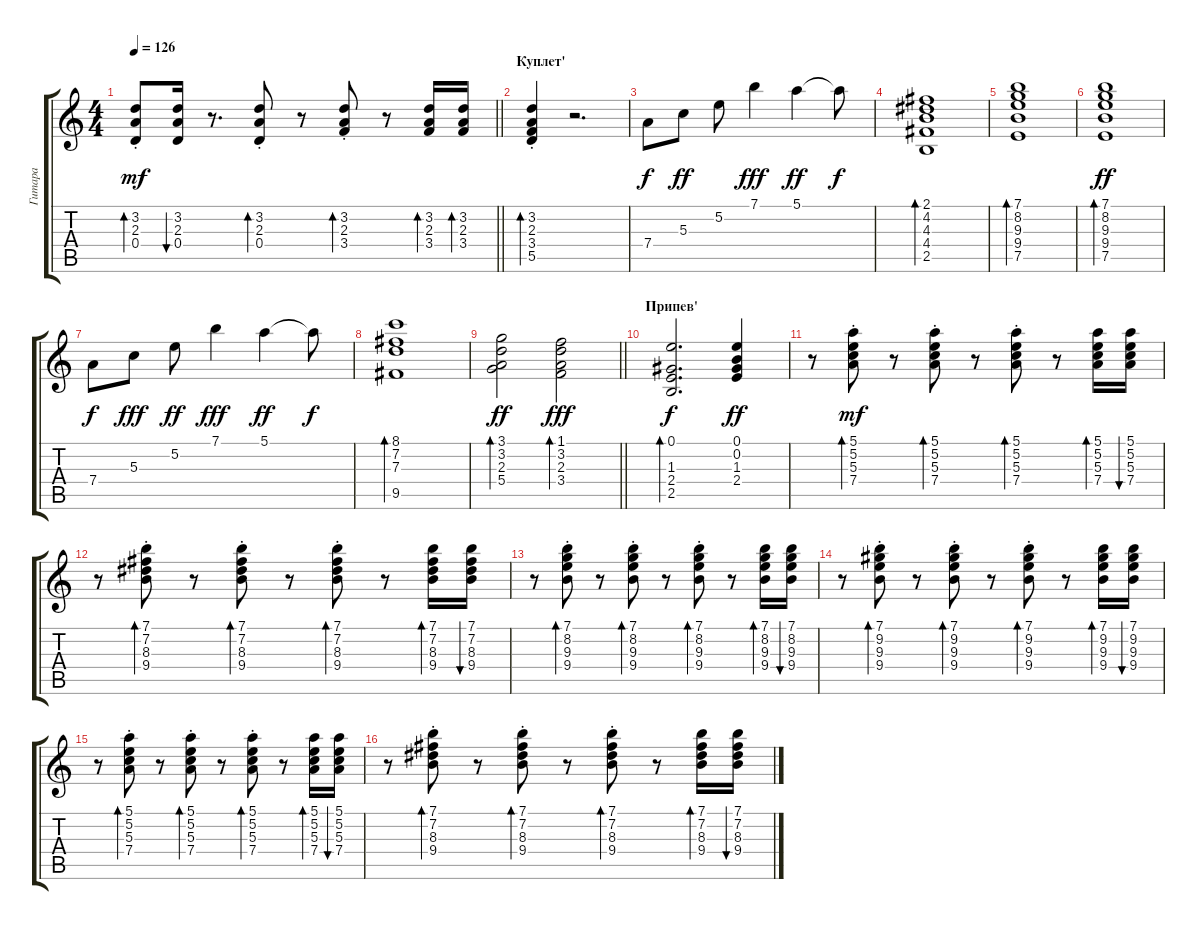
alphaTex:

\track ("Гитара" "Гитара") {instrument acousticguitarsteel}
\staff {score tabs}
\tuning (E4 B3 G3 D3 A2 E2) {hide}
\ts (4 4)
\tempo 126
\clef g2
\barLineRight lightlight
\ks c
(3.2{st} 2.3{st} 0.4{st}).8{bd 30 dy mf} (3.2 2.3 0.4).16{bu 30} r.8{d} (3.2{st} 2.3{st} 0.4{st}).8{bd 30} r.8 (3.2{st} 2.3{st} 3.4{st}).8{bd 30} r.8 (3.2 2.3 3.4).16{bd 30} (3.2 2.3 3.4).16{bd 30} |
\section ("" "Куплет'")
(3.2{st} 2.3{st} 3.4{st} 5.5{st}).4{bd 30} r.2{d} |
7.4.8{dy f} 5.3.8{dy ff} 5.2.8 7.1.4{dy fff} 5.1.4{dy ff} 5.1{t}.8{dy f} |
(2.1 4.2 4.3 4.4 2.5).1{bd 480} |
(7.1 8.2 9.3 9.4 7.5).1{bd 480} |
(7.1 8.2 9.3 9.4 7.5).1{bd 480 dy ff} |
7.4.8{dy f} 5.3.8{dy fff} 5.2.8{dy ff} 7.1.4{dy fff} 5.1.4{dy ff} 5.1{t}.8{dy f} |
(8.1 7.2 7.3 9.5).1{bd 480} |
\barLineRight lightlight
(3.1 3.2 2.3 5.4).2{bd 480 dy ff} (1.1 3.2 2.3 3.4).2{bd 480 dy fff} |
\section ("" "Припев'")
(0.1 1.3 2.4 2.5).2{d bd 480 dy f} (0.1 0.2 1.3 2.4).4{dy ff} |
r.8 (5.1{st} 5.2{st} 5.3{st} 7.4{st}).8{bd 60 dy mf} r.8 (5.1{st} 5.2{st} 5.3{st} 7.4{st}).8{bd 60} r.8 (5.1{st} 5.2{st} 5.3{st} 7.4{st}).8{bd 60} r.8 (5.1 5.2 5.3 7.4).16{bd 60} (5.1 5.2 5.3 7.4).16{bu 60} |
r.8 (7.1{st} 7.2{st} 8.3{st} 9.4{st}).8{bd 60} r.8 (7.1{st} 7.2{st} 8.3{st} 9.4{st}).8{bd 60} r.8 (7.1{st} 7.2{st} 8.3{st} 9.4{st}).8{bd 60} r.8 (7.1 7.2 8.3 9.4).16{bd 60} (7.1 7.2 8.3 9.4).16{bu 60} |
r.8 (7.1{st} 8.2{st} 9.3{st} 9.4{st}).8{bd 60} r.8 (7.1{st} 8.2{st} 9.3{st} 9.4{st}).8{bd 60} r.8 (7.1{st} 8.2{st} 9.3{st} 9.4{st}).8{bd 60} r.8 (7.1 8.2 9.3 9.4).16{bd 60} (7.1 8.2 9.3 9.4).16{bu 60} |
r.8 (7.1{st} 9.2{st} 9.3{st} 9.4{st}).8{bd 60} r.8 (7.1{st} 9.2{st} 9.3{st} 9.4{st}).8{bd 60} r.8 (7.1{st} 9.2{st} 9.3{st} 9.4{st}).8{bd 60} r.8 (7.1 9.2 9.3 9.4).16{bd 60} (7.1 9.2 9.3 9.4).16{bu 60} |
r.8 (5.1{st} 5.2{st} 5.3{st} 7.4{st}).8{bd 60} r.8 (5.1{st} 5.2{st} 5.3{st} 7.4{st}).8{bd 60} r.8 (5.1{st} 5.2{st} 5.3{st} 7.4{st}).8{bd 60} r.8 (5.1 5.2 5.3 7.4).16{bd 60} (5.1 5.2 5.3 7.4).16{bu 60} |
r.8 (7.1{st} 7.2{st} 8.3{st} 9.4{st}).8{bd 60} r.8 (7.1{st} 7.2{st} 8.3{st} 9.4{st}).8{bd 60} r.8 (7.1{st} 7.2{st} 8.3{st} 9.4{st}).8{bd 60} r.8 (7.1 7.2 8.3 9.4).16{bd 60} (7.1 7.2 8.3 9.4).16{bu 60}
